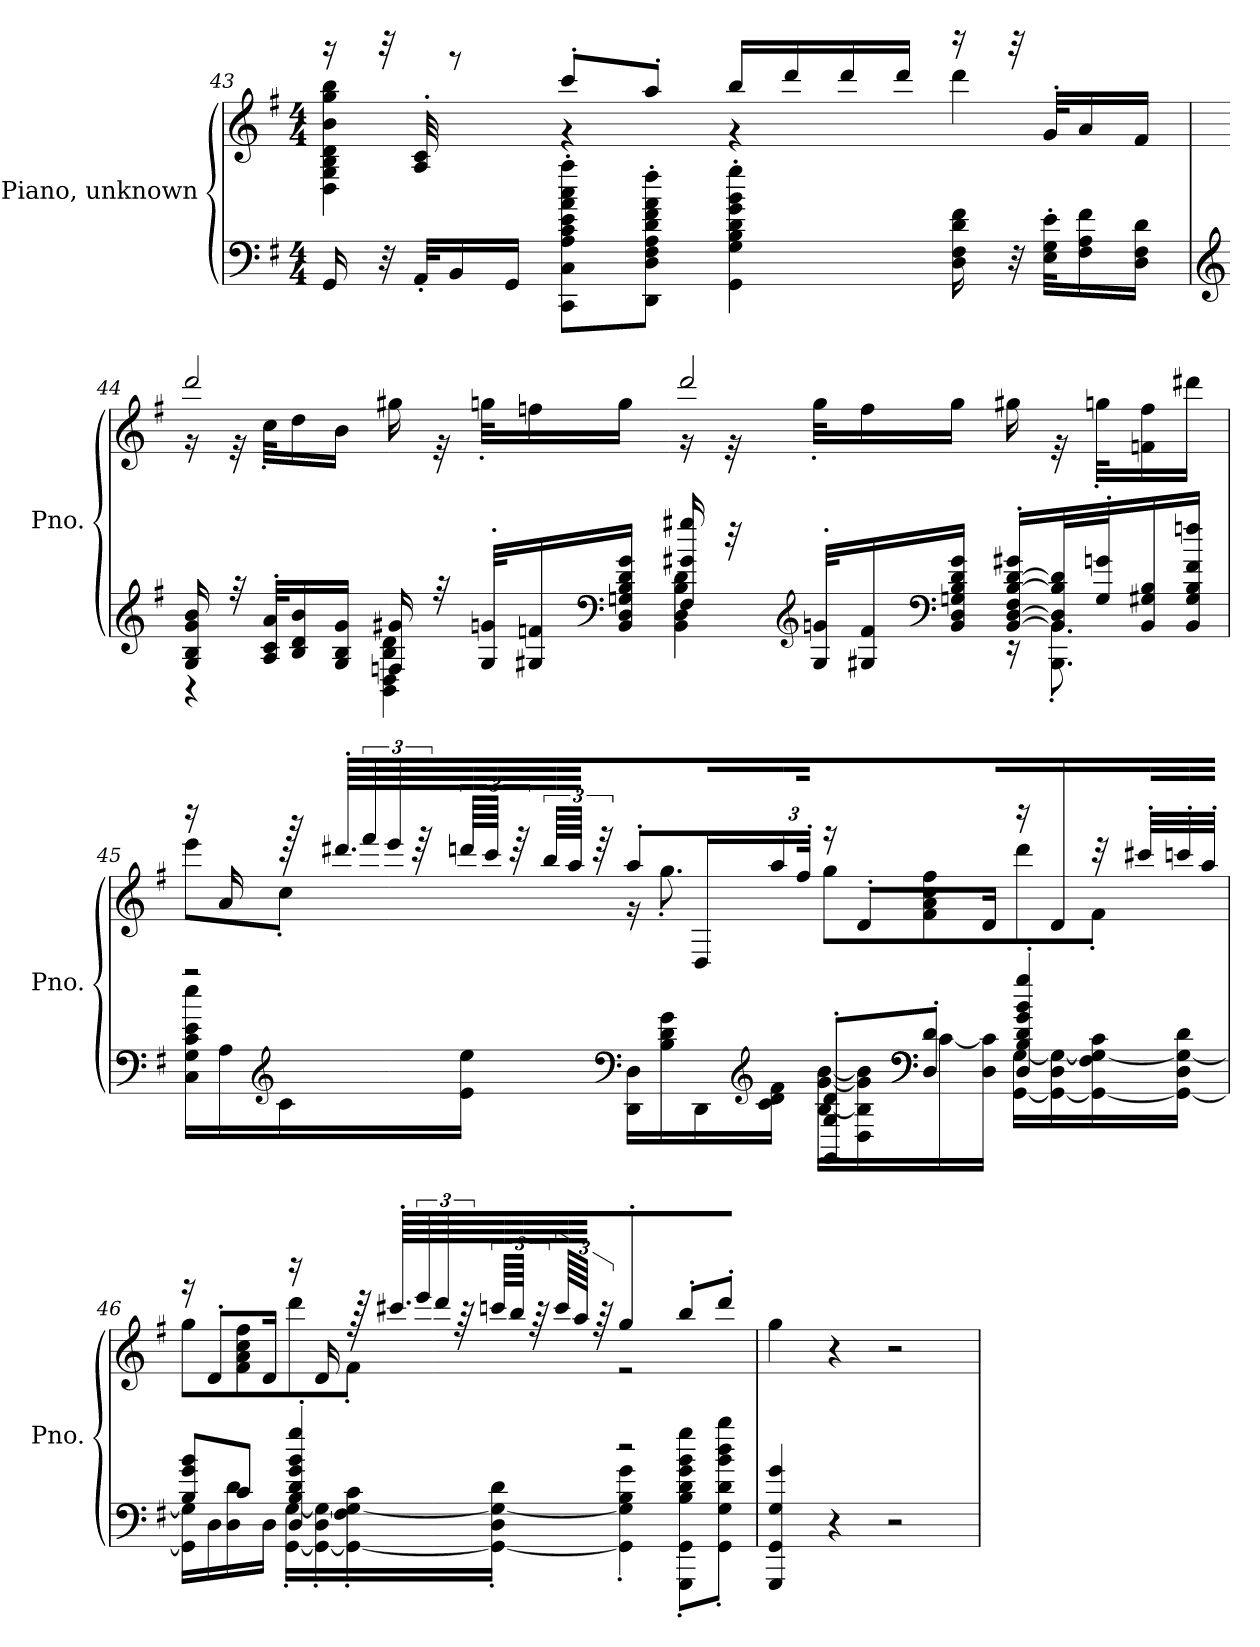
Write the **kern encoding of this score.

**kern	**kern
*part1	*part1
*staff2	*staff1
*I"Piano, unknown	*
*I'Pno.	*
!!LO:PB:g=z
*clefF4	*clefG2
*k[f#]	*k[f#]
*M4/4	*M4/4
=43	=43
*	*^
16GG/	16r	4D\ 4G\ 4B\ 4d\ 4b\ 4gg\ 4bb\
32r	32r	.
32AA'/KLL	32A/' 32c/'	.
16BB/	8r	.
16GG/JJ	.	.
8CC\' 8C\' 8A\' 8c\' 8e\' 8a\' 8cc\' 8aa\'L	8ccc'/L	4r
8DD\' 8D\' 8F#\' 8A\' 8d\' 8f#\' 8a\' 8ff#\'J	8aa'/J	.
4GG\' 4G\' 4B\' 4d\' 4g\' 4b\' 4gg\'	16bb/LL	4r
.	16ddd/	.
.	16ddd/	.
.	16ddd/JJ	.
16D\ 16F#\ 16d\ 16f#\	16r	4ddd\
32r	32r	.
32E\' 32G\' 32e\'KLL	32g'/KLL	.
16F#\ 16A\ 16f#\	16a/	.
16D\ 16F#\ 16d\JJ	16f#/JJ	.
!!LO:LB:g=z	!!
=44	=44	=44
*clefG2	*	*
*^	*	*
16G/ 16B/ 16g/ 16b/	4r	2ddd/	16r
32r	.	.	32r
32A/' 32c/' 32a/'KLL	.	.	32cc'\KLL
16B/ 16d/ 16b/	.	.	16dd\
16G/ 16B/ 16g/JJ	.	.	16b\JJ
16Fn/ 16g#X/	4BB\ 4D\ 4B\ 4d\	.	16gg#X\
32r	.	.	32r
32G/' 32gn/'KLL	.	.	32ggn'\KLL
16G#X/ 16fn/	.	.	16ffn\
*clefF4	*	*	*
16BB/ 16D/ 16Gn/ 16B/ 16d/ 16g/JJ	.	.	16gg\JJ
16F/ 16g#X/ 16gg#X/	4BB\ 4D\ 4B\ 4d\	2ddd/	16r
32r	.	.	32r
*clefG2	*	*	*
32G/' 32gn/'KLL	.	.	32gg'\KLL
16G#X/ 16f/	.	.	16ff\
*clefF4	*	*	*
16BB/ 16D/ 16Gn/ 16B/ 16d/ 16g/JJ	.	.	16gg\JJ
[16BB/' [16D/' 16F/' [16B/' [16d/' 16g#X/'LL	16r	.	16gg#X\
32BB/] 32D/] 32B/] 32d/]L	8.BBB\' 8.BB\'	.	32r
32G/' 32gn/'J	.	.	32ggn'\KLL
16BB/ 16G#X/ 16B/	.	.	16fn\ 16ff\
16BB/ 16G#/ 16B/ 16f/ 16ffn/JJ	.	.	16ddd#X\JJ
!!LO:LB:g=z	!!
=45	=45	=45	=45
2r	16C\ 16G\ 16c\ 16e\ 16ee\LL	16r	8eee\L
.	16A\	16a/	.
*clefG2	*	*	*
.	16c\	128r	8cc'\J
.	.	64.ddd#X'/LLLL	.
.	.	96fff#/	.
.	.	96eee/JJJJ	.
.	.	96r	.
.	16e\ 16ee\JJ	96dddn/LLLL	.
.	.	96ccc/JJJJ	.
.	.	96r	.
.	.	96bb/LLLL	.
.	.	96aa/JJJJ	.
.	.	96r	.
*clefF4	*	*	*
.	16DD\ 16D\LL	8aa'/L	16r
.	16B\ 16d\ 16g\	.	8.gg'\
.	16DD\	16D/L	.
*clefG2	*	*	*
*	*	*Xbrackettup	*
.	16c\ 16d\ 16f#\JJ	24aa/	.
.	.	48ff#'/JJk	.
8GG/' 8G/' 8d/'L	[16B\ [16g\ [16b\LL	16r	8gg\L
.	16D\ 16B\] 16g\] 16b\]	8d'/L	.
*clefF4	*	*	*
8D/' 8d/'J	[16c\	.	8f#\ 8a\ 8cc\ 8ff#\
.	16D\ 16c\]JJ	16d/Jk	.
4D/' 4B/' 4d/' 4g/' 4b/' 4gg/'	[16GG\ [16G\LL	16r	8ddd\
.	16GG\_ 16D\ 16G\_	16d/	.
.	16GG\_ 16F#\ 16G\_ 16c\	32r	8f#'\J
.	.	32ccc#X'/LLL	.
.	16GG\_ 16D\ 16G\_ 16d\JJ	32cccn'/	.
.	.	32aa'/JJJ	.
!!LO:LB:g=z	!!
=46	=46	=46	=46
8B/ 8g/ 8b/L	16GG\] 16G\]LL	16r	8gg\L
.	16D\	8d'/L	.
8c/J	16D\ 16d\	.	8f#\ 8a\ 8cc\ 8ff#\
.	16D\JJ	16d/Jk	.
4D/' 4B/' 4d/' 4g/' 4b/' 4gg/'	[16GG\' [16G\'LL	16r	8ddd\
.	16GG\_' 16D\' 16G\_'	16d/	.
.	16GG\_' 16F#\' 16G\_' 16c\'	128r	8f#'\J
.	.	64.ccc#X'/LLLL	.
*	*	*brackettup	*
.	.	96eee/	.
.	.	96ddd/JJJJ	.
.	.	96r	.
.	16GG\_' 16D\' 16G\_' 16d\'JJ	96cccn/LLLL	.
.	.	96bb/JJJJ	.
.	.	96r	.
.	.	96ccc/LLLL	.
.	.	96aa/JJJJ	.
.	.	96r	.
2r	4GG\]' 4G\]' 4B\' 4g\'	4gg'/	2r
.	8GGG\' 8GG\' 8B\' 8d\' 8g\' 8b\' 8gg\'L	8bb'/L	.
.	8GG\' 8G\' 8d\' 8b\' 8dd\' 8bb\'J	8ddd'/J	.
*v	*v	*	*
*	*v	*v
=47	=47
4GGG/ 4GG/ 4G/ 4g/	4gg\
4r	4r
2r	2r
=	=
*-	*-
